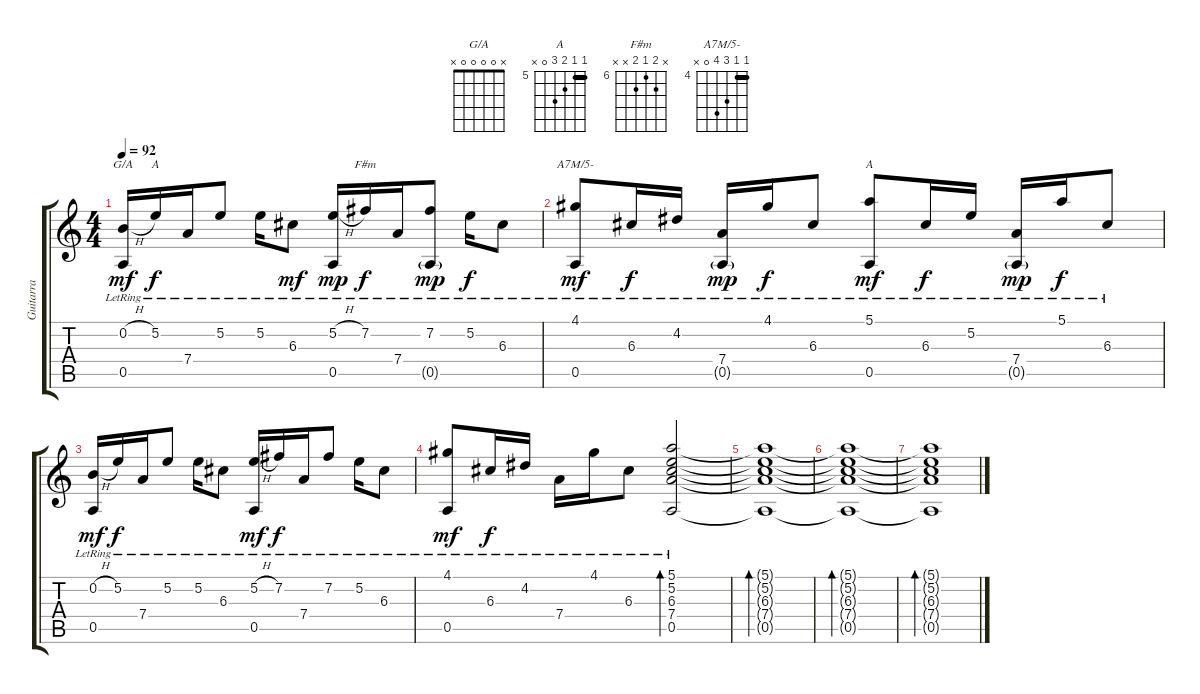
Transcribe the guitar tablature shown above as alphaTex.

\track ("Guitarra" "Guitarra") {instrument acousticguitarsteel}
\staff {score tabs}
\tuning (E4 B3 G3 D3 A2 E2) {hide}
\chord ("G/A" x 0 0 0 0 x)
\chord ("A" x 5 6 7 x x) {firstfret 5}
\chord ("F#m" x 7 6 7 x x) {firstfret 6}
\chord ("A7M/5-" 4 4 6 7 0 x) {firstfret 4 barre 4}
\chord ("A" 5 5 6 7 0 x) {firstfret 5 barre 5}
\ts (4 4)
\tempo 92
\clef g2
\ks c
(0.2{h lr} 0.5{lr}).16{ch "G/A" dy mf} 5.2{lr}.16{ch "A" dy f} 7.4{lr}.16 5.2{lr}.8 5.2{lr}.16 6.3{lr}.8{dy mf} (5.2{h lr} 0.5{lr}).16{dy mp} 7.2{lr}.16{ch "F#m" dy f} 7.4{lr}.16 (7.2{lr} 0.5{g}).8{dy mp} 5.2{lr}.16{dy f} 6.3{lr}.8 |
(4.1{lr} 0.5).8{ch "A7M/5-" dy mf} 6.3{lr}.16{dy f} 4.2{lr}.16 (7.4{lr} 0.5{g}).16{dy mp} 4.1{lr}.16{dy f} 6.3{lr}.8 (5.1{lr} 0.5).8{ch "A" dy mf} 6.3{lr}.16{dy f} 5.2{lr}.16 (7.4{lr} 0.5{g}).16{dy mp} 5.1{lr}.16{dy f} 6.3{lr}.8 |
(0.2{h lr} 0.5{lr}).16{dy mf} 5.2{lr}.16{dy f} 7.4{lr}.16 5.2{lr}.8 5.2{lr}.16 6.3{lr}.8 (5.2{h lr} 0.5{lr}).16{dy mf} 7.2{lr}.16{dy f} 7.4{lr}.16 7.2{lr}.8 5.2{lr}.16 6.3{lr}.8 |
(4.1{lr} 0.5).8{dy mf} 6.3{lr}.16{dy f} 4.2{lr}.16 7.4{lr}.16 4.1{lr}.16 6.3{lr}.8 (5.1{lr} 5.2 6.3 7.4 0.5).2{bd 240} |
(5.1{t} 5.2{t} 6.3{t} 7.4{t} 0.5{t}).1{bd 240} |
(5.1{t} 5.2{t} 6.3{t} 7.4{t} 0.5{t}).1{bd 240} |
(5.1{t} 5.2{t} 6.3{t} 7.4{t} 0.5{t}).1{bd 240}
